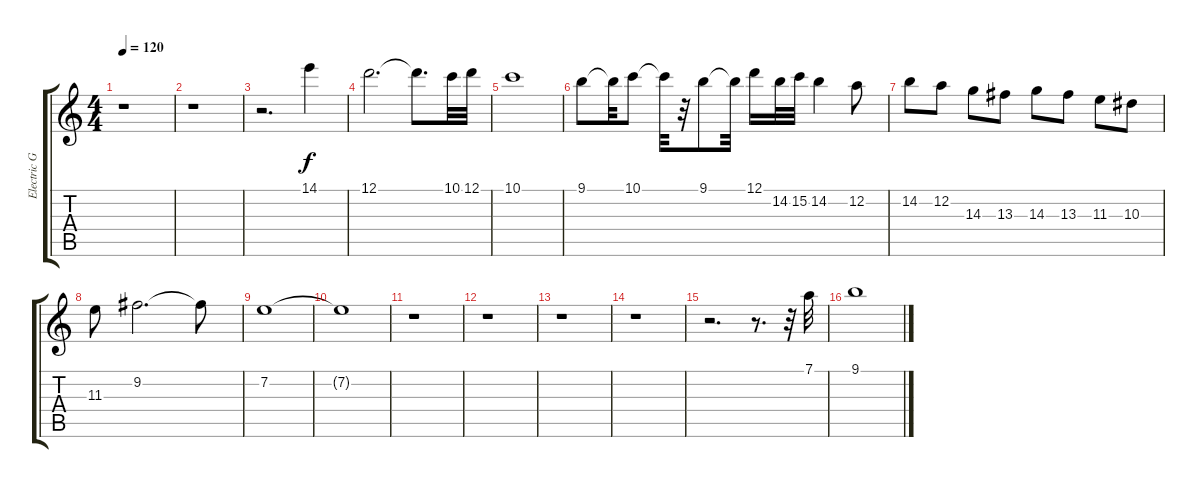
\track ("Electric Guitar 2-2" "Electric G") {instrument distortionguitar}
\staff {score tabs}
\tuning (D4 A3 F3 C3 G2 D2) {hide}
\ts (4 4)
\tempo 120
\clef g2
\ks c
r.1{dy f} |
r.1 |
r.2{d} 14.1.4 |
12.1.2{d} 12.1{t}.8{d} 10.1.32 12.1.32 |
10.1.1 |
9.1.8 9.1{t}.32 10.1.8 10.1{t}.32 r.32 9.1.8 9.1{t}.32 12.1.16 14.2.32 15.2.32 14.2.4 12.2.8 |
14.2.8 12.2.8 14.3.8 13.3.8 14.3.8 13.3.8 11.3.8 10.3.8 |
11.3.8 9.2.2{d} 9.2{t}.8 |
7.2.1 |
7.2{t}.1 |
r.1 |
r.1 |
r.1 |
r.1 |
r.2{d} r.8{d} r.32 7.1.32 |
9.1.1
